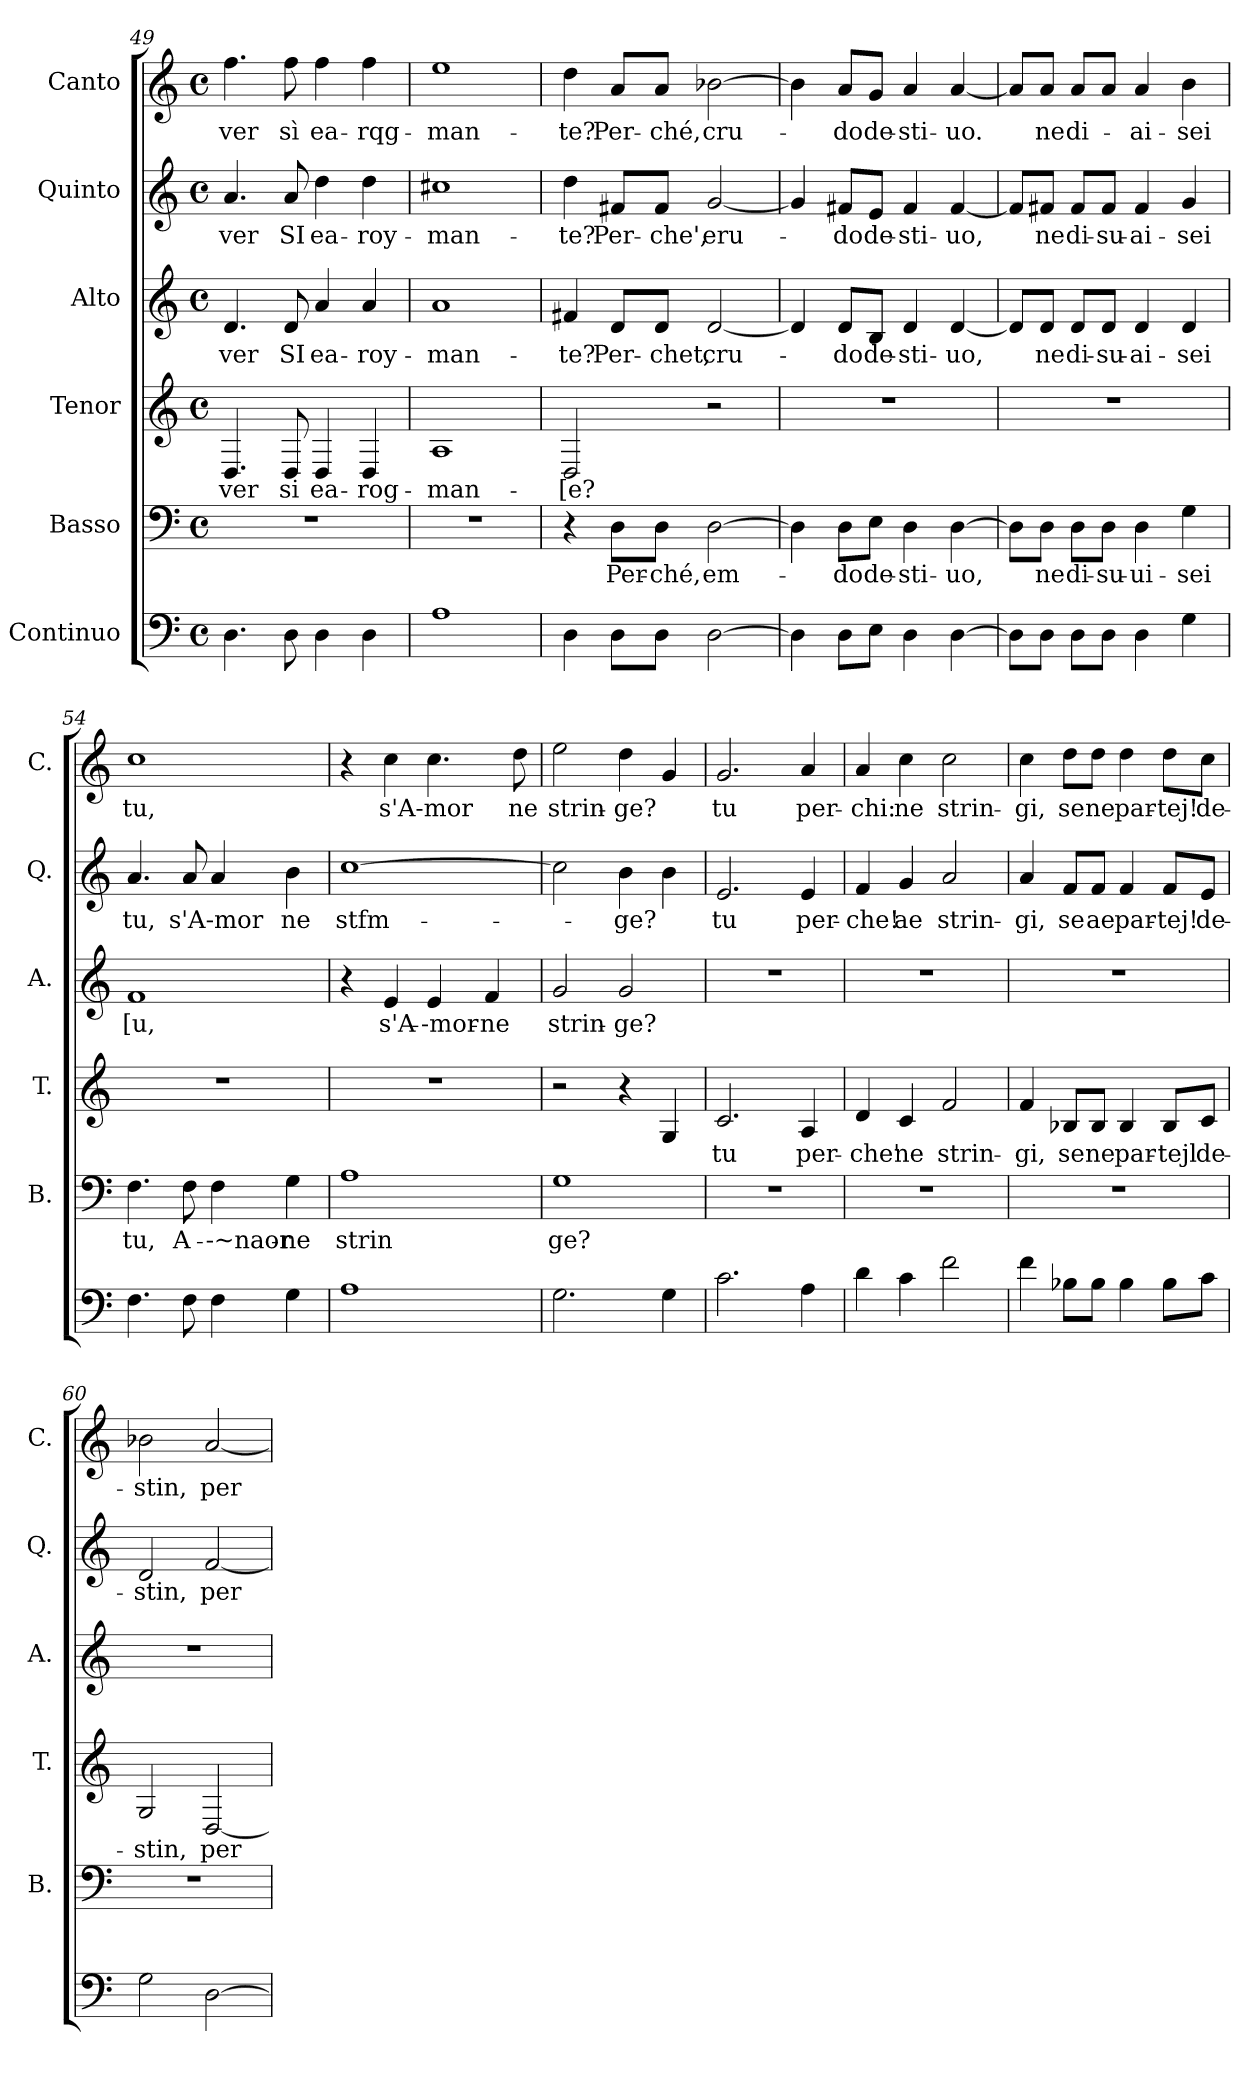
**kern	**kern	**text	**kern	**text	**kern	**text	**kern	**text	**kern	**text
*part6	*part5	*part5	*part4	*part4	*part3	*part3	*part2	*part2	*part1	*part1
*staff6	*staff5	*staff5	*staff4	*staff4	*staff3	*staff3	*staff2	*staff2	*staff1	*staff1
*I"Continuo	*I"Basso	*	*I"Tenor	*	*I"Alto	*	*I"Quinto	*	*I"Canto	*
*	*I'B.	*	*I'T.	*	*I'A.	*	*I'Q.	*	*I'C.	*
*clefF4	*clefF4	*	*clefG2	*	*clefG2	*	*clefG2	*	*clefG2	*
*k[]	*k[]	*	*k[]	*	*k[]	*	*k[]	*	*k[]	*
*M4/4	*M4/4	*	*M4/4	*	*M4/4	*	*M4/4	*	*M4/4	*
*met(c)	*met(c)	*	*met(c)	*	*met(c)	*	*met(c)	*	*met(c)	*
=49	=49	=49	=49	=49	=49	=49	=49	=49	=49	=49
!	!	!	!	!LO:LY:b	!	!LO:LY:b	!	!LO:LY:b	!	!LO:LY:b
4.D\	1r	.	4.D/	-ver	4.d/	-ver	4.a/	-ver	4.ff\	-ver
!	!	!	!	!LO:LY:b	!	!LO:LY:b	!	!LO:LY:b	!	!LO:LY:b
8D\	.	.	8D/	-si	8d/	-SI	8a/	-SI	8ff\	-sì
!	!	!	!	!LO:LY:b	!	!LO:LY:b	!	!LO:LY:b	!	!LO:LY:b
4D\	.	.	4D/	-ea-	4a/	-ea-	4dd\	-ea-	4ff\	-ea-
!	!	!	!	!LO:LY:b	!	!LO:LY:b	!	!LO:LY:b	!	!LO:LY:b
4D\	.	.	4D/	-rog-	4a/	-roy-	4dd\	-roy-	4ff\	-rqg-
=50	=50	=50	=50	=50	=50	=50	=50	=50	=50	=50
!	!	!	!	!LO:LY:b	!	!LO:LY:b	!	!LO:LY:b	!	!LO:LY:b
1A	1r	.	1A	-man-	1a	-man-	1cc#X	-man-	1ee	-man-
!!LO:PB:g=z
=51	=51	=51	=51	=51	=51	=51	=51	=51	=51	=51
!	!	!	!	!LO:LY:b	!	!LO:LY:b	!	!LO:LY:b	!	!LO:LY:b
4D\	4r	.	2D/	-[e?	4f#X/	-te?	4dd\	-te?	4dd\	-te?
!	!	!LO:LY:b	!	!	!	!LO:LY:b	!	!LO:LY:b	!	!LO:LY:b
8D\L	8D\L	-Per-	.	.	8d/L	-Per-	8f#X/L	-Per-	8a/L	-Per-
!	!	!LO:LY:b	!	!	!	!LO:LY:b	!	!LO:LY:b	!	!LO:LY:b
8D\J	8D\J	-ché,	.	.	8d/J	-chet,	8f#/J	-che',	8a/J	-ché,
!	!	!LO:LY:b	!	!	!	!LO:LY:b	!	!LO:LY:b	!	!LO:LY:b
[2D\	[2D\	-em-	2r	.	[2d/	-cru-	[2g/	-eru-	[2b-X\	-cru-
=52	=52	=52	=52	=52	=52	=52	=52	=52	=52	=52
4D\]	4D\]	.	1r	.	4d/]	.	4g/]	.	4b-\]	.
!	!	!LO:LY:b	!	!	!	!LO:LY:b	!	!LO:LY:b	!	!LO:LY:b
8D\L	8D\L	-do	.	.	8d/L	-do	8f#X/L	-do	8a/L	-do
!	!	!LO:LY:b	!	!	!	!LO:LY:b	!	!LO:LY:b	!	!LO:LY:b
8E\J	8E\J	-de-	.	.	8B/J	-de-	8e/J	-de-	8g/J	-de-
!	!	!LO:LY:b	!	!	!	!LO:LY:b	!	!LO:LY:b	!	!LO:LY:b
4D\	4D\	-sti-	.	.	4d/	-sti-	4f#/	-sti-	4a/	-sti-
!	!	!LO:LY:b	!	!	!	!LO:LY:b	!	!LO:LY:b	!	!LO:LY:b
[4D\	[4D\	-uo,	.	.	[4d/	-uo,	[4f#/	-uo,	[4a/	-uo.
=53	=53	=53	=53	=53	=53	=53	=53	=53	=53	=53
8D\L]	8D\L]	.	1r	.	8d/L]	.	8f#/L]	.	8a/L]	.
!	!	!LO:LY:b	!	!	!	!LO:LY:b	!	!LO:LY:b	!	!LO:LY:b
8D\J	8D\J	-ne	.	.	8d/J	-ne	8f#X/J	-ne	8a/J	-ne
!	!	!LO:LY:b	!	!	!	!LO:LY:b	!	!LO:LY:b	!	!LO:LY:b
8D\L	8D\L	-di-	.	.	8d/L	-di-	8f#/L	-di-	8a/L	-di-
!	!	!LO:LY:b	!	!	!	!LO:LY:b	!	!LO:LY:b	!	!
8D\J	8D\J	-su-	.	.	8d/J	-su-	8f#/J	-su-	8a/J	.
!	!	!LO:LY:b	!	!	!	!LO:LY:b	!	!LO:LY:b	!	!LO:LY:b
4D\	4D\	-ui-	.	.	4d/	-ai-	4f#/	-ai-	4a/	-ai-
!	!	!LO:LY:b	!	!	!	!LO:LY:b	!	!LO:LY:b	!	!LO:LY:b
4G\	4G\	-sei	.	.	4d/	-sei	4g/	-sei	4b\	-sei
=54	=54	=54	=54	=54	=54	=54	=54	=54	=54	=54
!	!	!LO:LY:b	!	!	!	!LO:LY:b	!	!LO:LY:b	!	!LO:LY:b
4.F\	4.F\	-tu,	1r	.	1f	-[u,	4.a/	-tu,	1cc	-tu,
!	!	!LO:LY:b	!	!	!	!	!	!LO:LY:b	!	!
8F\	8F\	-A-	.	.	.	.	8a/	-s'A	.	.
!	!	!LO:LY:b	!	!	!	!	!	!LO:LY:b	!	!
4F\	4F\	--~naor-	.	.	.	.	4a/	--mor	.	.
!	!	!LO:LY:b	!	!	!	!	!	!LO:LY:b	!	!
4G\	4G\	-ne	.	.	.	.	4b\	-ne	.	.
=55	=55	=55	=55	=55	=55	=55	=55	=55	=55	=55
!	!	!LO:LY:b	!	!	!	!	!	!LO:LY:b	!	!
1A	1A	-strin	1r	.	4r	.	[1cc	-stfm-	4r	.
!	!	!	!	!	!	!LO:LY:b	!	!	!	!LO:LY:b
.	.	.	.	.	4e/	-s'A-	.	.	4cc\	-s'A-mor
!	!	!	!	!	!	!LO:LY:b	!	!	!	!
.	.	.	.	.	4e/	--mor-	.	.	4.cc\	.
!	!	!	!	!	!	!LO:LY:b	!	!	!	!
.	.	.	.	.	4f/	-ne	.	.	.	.
!	!	!	!	!	!	!	!	!	!	!LO:LY:b
.	.	.	.	.	.	.	.	.	8dd\	-ne
=56	=56	=56	=56	=56	=56	=56	=56	=56	=56	=56
!	!	!LO:LY:b	!	!	!	!LO:LY:b	!	!	!	!LO:LY:b
2.G\	1G	-ge?	2r	.	2g/	-strin-	2cc\]	.	2ee\	-strin-
!	!	!	!	!	!	!LO:LY:b	!	!LO:LY:b	!	!LO:LY:b
.	.	.	4r	.	2g/	-ge?	4b\	-ge?	4dd\	-ge?
4G\	.	.	4G/	.	.	.	4b\	.	4g/	.
!!LO:LB:g=z
=57	=57	=57	=57	=57	=57	=57	=57	=57	=57	=57
!	!	!	!	!LO:LY:b	!	!	!	!LO:LY:b	!	!LO:LY:b
2.c\	1r	.	2.c/	-tu	1r	.	2.e/	-tu	2.g/	-tu
!	!	!	!	!LO:LY:b	!	!	!	!LO:LY:b	!	!LO:LY:b
4A\	.	.	4A/	-per-	.	.	4e/	-per-	4a/	-per-
=58	=58	=58	=58	=58	=58	=58	=58	=58	=58	=58
!	!	!	!	!LO:LY:b	!	!	!	!LO:LY:b	!	!LO:LY:b
4d\	1r	.	4d/	-che'	1r	.	4f/	-che!	4a/	-chi:
!	!	!	!	!LO:LY:b	!	!	!	!LO:LY:b	!	!LO:LY:b
4c\	.	.	4c/	-ne	.	.	4g/	-ae	4cc\	-ne
!	!	!	!	!LO:LY:b	!	!	!	!LO:LY:b	!	!LO:LY:b
2f\	.	.	2f/	-strin-	.	.	2a/	-strin-	2cc\	-strin-
=59	=59	=59	=59	=59	=59	=59	=59	=59	=59	=59
!	!	!	!	!LO:LY:b	!	!	!	!LO:LY:b	!	!LO:LY:b
4f\	1r	.	4f/	-gi,	1r	.	4a/	-gi,	4cc\	-gi,
!	!	!	!	!LO:LY:b	!	!	!	!LO:LY:b	!	!LO:LY:b
8B-X\L	.	.	8B-X/L	-se	.	.	8f/L	-se	8dd\L	-se
!	!	!	!	!LO:LY:b	!	!	!	!LO:LY:b	!	!LO:LY:b
8B-\J	.	.	8B-/J	-ne	.	.	8f/J	-ae	8dd\J	-ne
!	!	!	!	!LO:LY:b	!	!	!	!LO:LY:b	!	!LO:LY:b
4B-\	.	.	4B-/	-par-	.	.	4f/	-par-	4dd\	-par-
!	!	!	!	!LO:LY:b	!	!	!	!LO:LY:b	!	!LO:LY:b
8B-\L	.	.	8B-/L	-tejl	.	.	8f/L	-tej!	8dd\L	-tej!
!	!	!	!	!LO:LY:b	!	!	!	!LO:LY:b	!	!LO:LY:b
8c\J	.	.	8c/J	-de-	.	.	8e/J	-de-	8cc\J	-de-
=60	=60	=60	=60	=60	=60	=60	=60	=60	=60	=60
!	!	!	!	!LO:LY:b	!	!	!	!LO:LY:b	!	!LO:LY:b
2G\	1r	.	2G/	-stin,	1r	.	2d/	-stin,	2b-X\	-stin,
!	!	!	!	!LO:LY:b	!	!	!	!LO:LY:b	!	!LO:LY:b
[2D\	.	.	[2D/	-per-	.	.	[2f/	-per-	[2a/	-per-
=	=	=	=	=	=	=	=	=	=	=
*-	*-	*-	*-	*-	*-	*-	*-	*-	*-	*-
